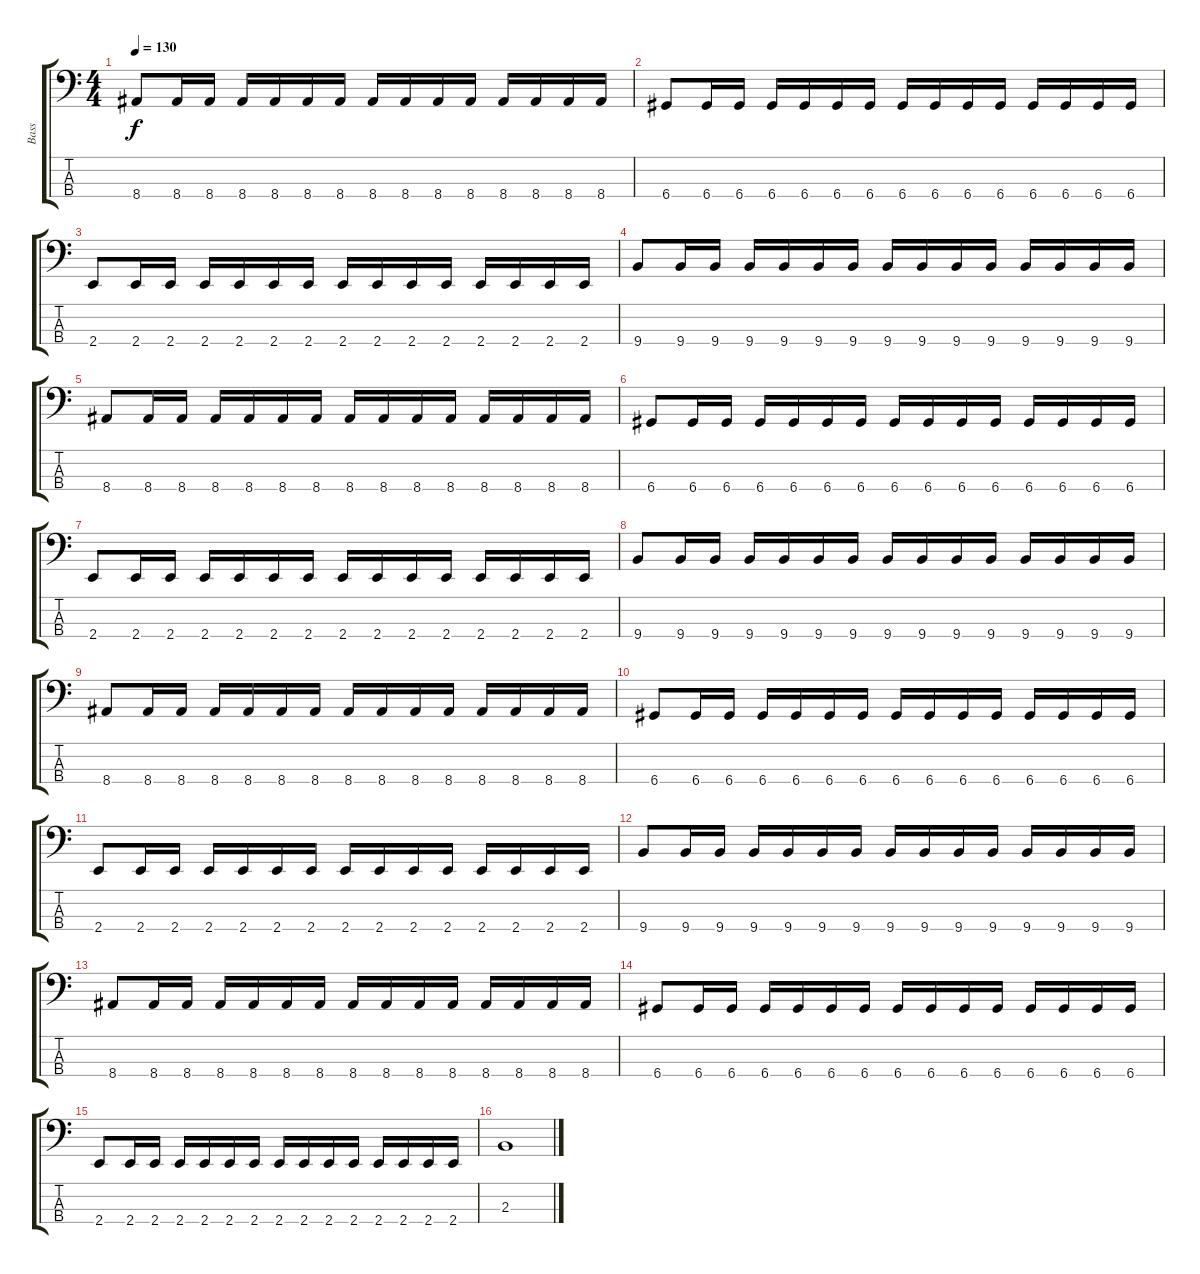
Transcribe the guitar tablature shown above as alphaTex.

\track ("Bass" "Bass") {instrument electricbasspick}
\staff {score tabs}
\tuning (G2 D2 A1 D1) {hide}
\ts (4 4)
\tempo 130
\clef f4
\ks c
8.4.8{dy f} 8.4.16 8.4.16 8.4.16 8.4.16 8.4.16 8.4.16 8.4.16 8.4.16 8.4.16 8.4.16 8.4.16 8.4.16 8.4.16 8.4.16 |
6.4.8 6.4.16 6.4.16 6.4.16 6.4.16 6.4.16 6.4.16 6.4.16 6.4.16 6.4.16 6.4.16 6.4.16 6.4.16 6.4.16 6.4.16 |
2.4.8 2.4.16 2.4.16 2.4.16 2.4.16 2.4.16 2.4.16 2.4.16 2.4.16 2.4.16 2.4.16 2.4.16 2.4.16 2.4.16 2.4.16 |
9.4.8 9.4.16 9.4.16 9.4.16 9.4.16 9.4.16 9.4.16 9.4.16 9.4.16 9.4.16 9.4.16 9.4.16 9.4.16 9.4.16 9.4.16 |
8.4.8 8.4.16 8.4.16 8.4.16 8.4.16 8.4.16 8.4.16 8.4.16 8.4.16 8.4.16 8.4.16 8.4.16 8.4.16 8.4.16 8.4.16 |
6.4.8 6.4.16 6.4.16 6.4.16 6.4.16 6.4.16 6.4.16 6.4.16 6.4.16 6.4.16 6.4.16 6.4.16 6.4.16 6.4.16 6.4.16 |
2.4.8 2.4.16 2.4.16 2.4.16 2.4.16 2.4.16 2.4.16 2.4.16 2.4.16 2.4.16 2.4.16 2.4.16 2.4.16 2.4.16 2.4.16 |
9.4.8 9.4.16 9.4.16 9.4.16 9.4.16 9.4.16 9.4.16 9.4.16 9.4.16 9.4.16 9.4.16 9.4.16 9.4.16 9.4.16 9.4.16 |
8.4.8 8.4.16 8.4.16 8.4.16 8.4.16 8.4.16 8.4.16 8.4.16 8.4.16 8.4.16 8.4.16 8.4.16 8.4.16 8.4.16 8.4.16 |
6.4.8 6.4.16 6.4.16 6.4.16 6.4.16 6.4.16 6.4.16 6.4.16 6.4.16 6.4.16 6.4.16 6.4.16 6.4.16 6.4.16 6.4.16 |
2.4.8 2.4.16 2.4.16 2.4.16 2.4.16 2.4.16 2.4.16 2.4.16 2.4.16 2.4.16 2.4.16 2.4.16 2.4.16 2.4.16 2.4.16 |
9.4.8 9.4.16 9.4.16 9.4.16 9.4.16 9.4.16 9.4.16 9.4.16 9.4.16 9.4.16 9.4.16 9.4.16 9.4.16 9.4.16 9.4.16 |
8.4.8 8.4.16 8.4.16 8.4.16 8.4.16 8.4.16 8.4.16 8.4.16 8.4.16 8.4.16 8.4.16 8.4.16 8.4.16 8.4.16 8.4.16 |
6.4.8 6.4.16 6.4.16 6.4.16 6.4.16 6.4.16 6.4.16 6.4.16 6.4.16 6.4.16 6.4.16 6.4.16 6.4.16 6.4.16 6.4.16 |
2.4.8 2.4.16 2.4.16 2.4.16 2.4.16 2.4.16 2.4.16 2.4.16 2.4.16 2.4.16 2.4.16 2.4.16 2.4.16 2.4.16 2.4.16 |
2.3.1
